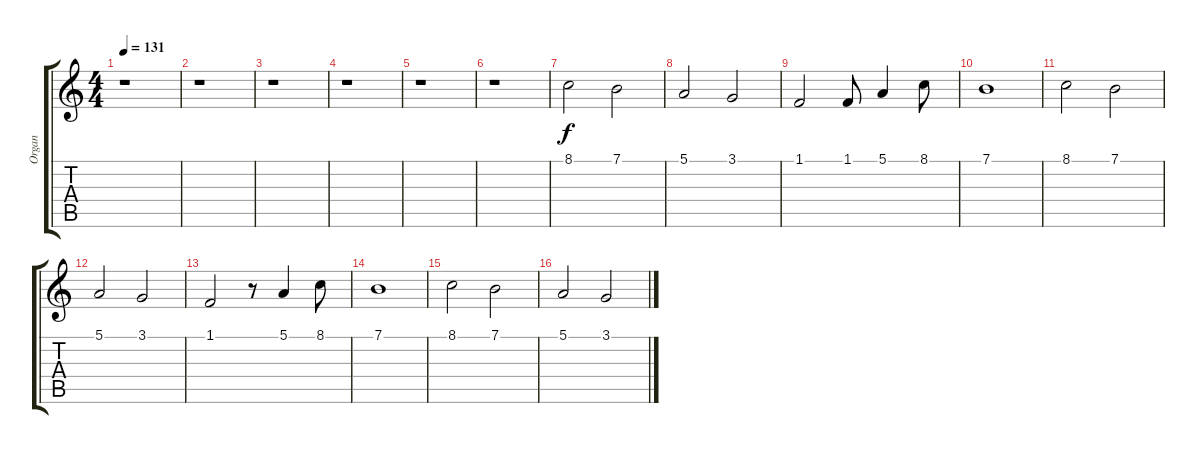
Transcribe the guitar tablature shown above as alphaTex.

\track ("Organ" "Organ") {instrument churchorgan}
\staff {score tabs}
\tuning (E4 B3 G3 D3 A2 E2) {hide}
\ts (4 4)
\tempo 131
\clef g2
\ks c
r.1{dy f} |
r.1 |
r.1 |
r.1 |
r.1 |
r.1 |
8.1.2{instrument choiraahs} 7.1.2 |
5.1.2 3.1.2 |
1.1.2 1.1.8 5.1.4 8.1.8 |
7.1.1 |
8.1.2 7.1.2 |
5.1.2 3.1.2 |
1.1.2 r.8 5.1.4 8.1.8 |
7.1.1 |
8.1.2 7.1.2 |
5.1.2 3.1.2
